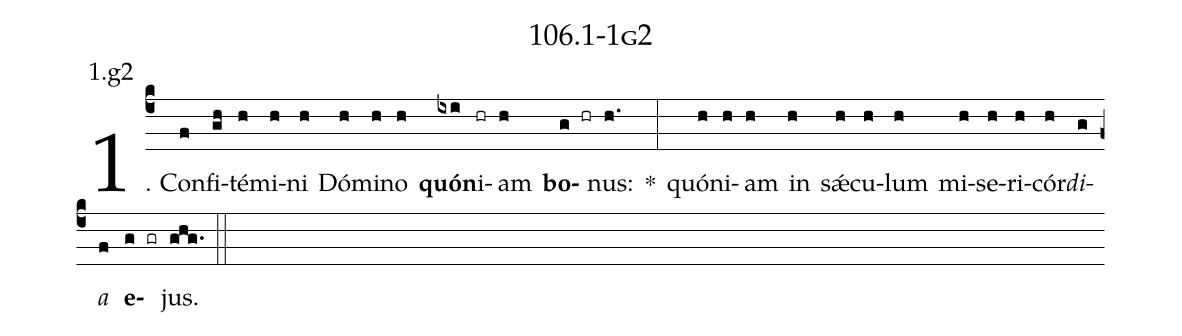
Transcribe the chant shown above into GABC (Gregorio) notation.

name: 106.1-1g2;
annotation: 1.g2;
%%
(c4)1. Con(f)fi(gh)té(h)mi(h)ni(h) Dó(h)mi(h)no(h) <b>quón</b>(ixi)i(hr)am(h) <b>bo</b>(g hr)nus:(h.) *(:) quón(h)i(h)am(h) in(h) sǽ(h)cu(h)lum(h) mi(h)se(h)ri(h)cór(h)<i>di</i>(g)<i>a</i>(f) <b>e</b>(g gr)jus.(ghg.) (::)
